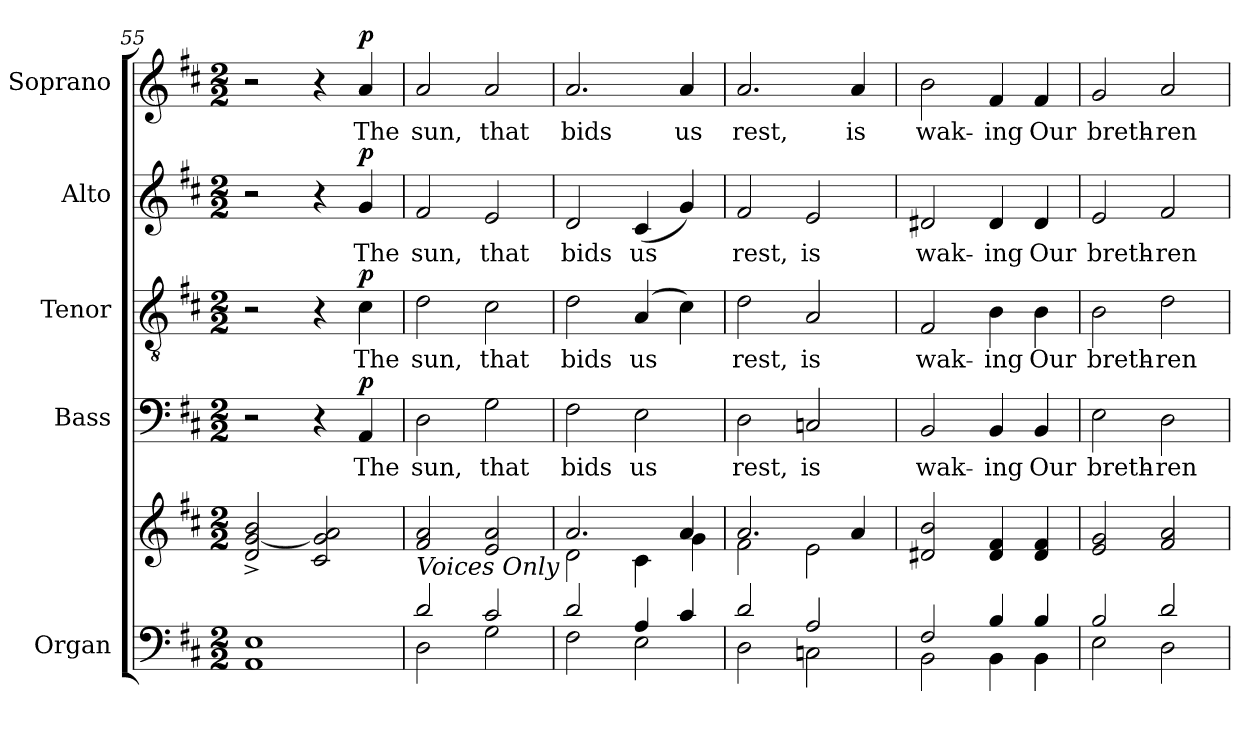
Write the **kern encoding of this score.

**kern	**kern	**kern	**text	**dynam	**kern	**text	**dynam	**kern	**text	**dynam	**kern	**text	**dynam
*part5	*part5	*part4	*part4	*part4	*part3	*part3	*part3	*part2	*part2	*part2	*part1	*part1	*part1
*staff6	*staff5	*staff4	*staff4	*staff4	*staff3	*staff3	*staff3	*staff2	*staff2	*staff2	*staff1	*staff1	*staff1
*I"Organ	*	*I"Bass	*	*	*I"Tenor	*	*	*I"Alto	*	*	*I"Soprano	*	*
*I'Org.	*	*I'B.	*	*	*I'T.	*	*	*I'A.	*	*	*I'S.	*	*
!!LO:PB:g=z
*clefF4	*clefG2	*clefF4	*	*	*clefGv2	*	*	*clefG2	*	*	*clefG2	*	*
*	*	*	*	*	*ITrd7c12	*	*	*	*	*	*	*	*
*k[f#c#]	*k[f#c#]	*k[f#c#]	*	*	*k[f#c#]	*	*	*k[f#c#]	*	*	*k[f#c#]	*	*
*D:	*D:	*D:	*	*	*D:	*	*	*D:	*	*	*D:	*	*
*M2/2	*M2/2	*M2/2	*	*	*M2/2	*	*	*M2/2	*	*	*M2/2	*	*
=55	=55	=55	=55	=55	=55	=55	=55	=55	=55	=55	=55	=55	=55
1AAi 1Ei	2di/^ [2gi^ 2bi^	2r	.	.	2r	.	.	2r	.	.	2r	.	.
.	2c#i/ 2gi] 2ai	4r	.	.	4r	.	.	4r	.	.	4r	.	.
!	!	!	!LO:LY:b:color=#000000	!	!	!	!	!	!	!	!	!	!
!	!	!	!	!	!	!LO:LY:b:color=#000000	!	!	!	!	!	!	!
!	!	!	!	!	!	!	!	!	!LO:LY:b:color=#000000	!	!	!	!
!	!	!	!	!	!	!	!	!	!	!	!	!LO:LY:b:color=#000000	!
.	.	4AAi/	The	p	4C#i\	The	p	4gi/	The	p	4ai/	The	p
=56	=56	=56	=56	=56	=56	=56	=56	=56	=56	=56	=56	=56	=56
*^	*	*	*	*	*	*	*	*	*	*	*	*	*
!	!	!	!	!LO:LY:b:color=#000000	!	!	!	!	!	!	!	!	!	!
!	!	!	!	!	!	!	!LO:LY:b:color=#000000	!	!	!	!	!	!	!
!	!	!	!	!	!	!	!	!	!	!LO:LY:b:color=#000000	!	!	!	!
!	!	!LO:TX:b:i:t=Voices Only	!	!	!	!	!	!	!	!	!	!	!	!
!	!	!	!	!	!	!	!	!	!	!	!	!	!LO:LY:b:color=#000000	!
2di/	2Di\	2f#i/ 2ai	2Di\	sun,	.	2Di\	sun,	.	2f#i/	sun,	.	2ai/	sun,	.
!	!	!	!	!LO:LY:b:color=#000000	!	!	!	!	!	!	!	!	!	!
!	!	!	!	!	!	!	!LO:LY:b:color=#000000	!	!	!	!	!	!	!
!	!	!	!	!	!	!	!	!	!	!LO:LY:b:color=#000000	!	!	!	!
!	!	!	!	!	!	!	!	!	!	!	!	!	!LO:LY:b:color=#000000	!
2c#i/	2Gi\	2ei/ 2ai	2Gi\	that	.	2C#i\	that	.	2ei/	that	.	2ai/	that	.
=57	=57	=57	=57	=57	=57	=57	=57	=57	=57	=57	=57	=57	=57	=57
*	*	*^	*	*	*	*	*	*	*	*	*	*	*	*
!	!	!	!	!	!LO:LY:b:color=#000000	!	!	!	!	!	!	!	!	!	!
!	!	!	!	!	!	!	!	!LO:LY:b:color=#000000	!	!	!	!	!	!	!
!	!	!	!	!	!	!	!	!	!	!	!LO:LY:b:color=#000000	!	!	!	!
!	!	!	!	!	!	!	!	!	!	!	!	!	!	!LO:LY:b:color=#000000	!
2di/	2F#i\	2.ai/	2di\	2F#i\	bids	.	2Di\	bids	.	2di/	bids	.	2.ai/	bids	.
!	!	!	!	!	!LO:LY:b:color=#000000	!	!	!	!	!	!	!	!	!	!
!	!	!	!	!	!	!	!	!LO:LY:b:color=#000000	!	!	!	!	!	!	!
!	!	!	!	!	!	!	!	!	!	!	!LO:LY:b:color=#000000	!	!	!	!
4Ai/	2Ei\	.	4c#i\	2Ei\	us	.	(4AAi/	us	.	(4c#i/	us	.	.	.	.
!	!	!	!	!	!	!	!	!	!	!	!	!	!	!LO:LY:b:color=#000000	!
4c#i/	.	4ai/	4gi\	.	.	.	4C#i\)	.	.	4gi/)	.	.	4ai/	us	.
=58	=58	=58	=58	=58	=58	=58	=58	=58	=58	=58	=58	=58	=58	=58	=58
!	!	!	!	!	!LO:LY:b:color=#000000	!	!	!	!	!	!	!	!	!	!
!	!	!	!	!	!	!	!	!LO:LY:b:color=#000000	!	!	!	!	!	!	!
!	!	!	!	!	!	!	!	!	!	!	!LO:LY:b:color=#000000	!	!	!	!
!	!	!	!	!	!	!	!	!	!	!	!	!	!	!LO:LY:b:color=#000000	!
2di/	2Di\	2.ai/	2f#i\	2Di\	rest,	.	2Di\	rest,	.	2f#i/	rest,	.	2.ai/	rest,	.
!	!	!	!	!	!LO:LY:b:color=#000000	!	!	!	!	!	!	!	!	!	!
!	!	!	!	!	!	!	!	!LO:LY:b:color=#000000	!	!	!	!	!	!	!
!	!	!	!	!	!	!	!	!	!	!	!LO:LY:b:color=#000000	!	!	!	!
2Ai/	2Cni\	.	2ei\	2Cni/	is	.	2AAi/	is	.	2ei/	is	.	.	.	.
!	!	!	!	!	!	!	!	!	!	!	!	!	!	!LO:LY:b:color=#000000	!
.	.	4ai/	.	.	.	.	.	.	.	.	.	.	4ai/	is	.
*	*	*v	*v	*	*	*	*	*	*	*	*	*	*	*	*
=59	=59	=59	=59	=59	=59	=59	=59	=59	=59	=59	=59	=59	=59	=59
!	!	!	!	!LO:LY:b:color=#000000	!	!	!	!	!	!	!	!	!	!
!	!	!	!	!	!	!	!LO:LY:b:color=#000000	!	!	!	!	!	!	!
!	!	!	!	!	!	!	!	!	!	!LO:LY:b:color=#000000	!	!	!	!
!	!	!	!	!	!	!	!	!	!	!	!	!	!LO:LY:b:color=#000000	!
2F#i/	2BBi\	2d#Xi/ 2bi	2BBi/	wak-	.	2FF#i/	wak-	.	2d#Xi/	wak-	.	2bi\	wak-	.
!	!	!	!	!LO:LY:b:color=#000000	!	!	!	!	!	!	!	!	!	!
!	!	!	!	!	!	!	!LO:LY:b:color=#000000	!	!	!	!	!	!	!
!	!	!	!	!	!	!	!	!	!	!LO:LY:b:color=#000000	!	!	!	!
!	!	!	!	!	!	!	!	!	!	!	!	!	!LO:LY:b:color=#000000	!
4Bi/	4BBi\	4d#i/ 4f#i	4BBi/	-ing	.	4BBi\	-ing	.	4d#i/	-ing	.	4f#i/	-ing	.
!	!	!	!	!LO:LY:b:color=#000000	!	!	!	!	!	!	!	!	!	!
!	!	!	!	!	!	!	!LO:LY:b:color=#000000	!	!	!	!	!	!	!
!	!	!	!	!	!	!	!	!	!	!LO:LY:b:color=#000000	!	!	!	!
!	!	!	!	!	!	!	!	!	!	!	!	!	!LO:LY:b:color=#000000	!
4Bi/	4BBi\	4d#i/ 4f#i	4BBi/	Our	.	4BBi\	Our	.	4d#i/	Our	.	4f#i/	Our	.
=60	=60	=60	=60	=60	=60	=60	=60	=60	=60	=60	=60	=60	=60	=60
!	!	!	!	!LO:LY:b:color=#000000	!	!	!	!	!	!	!	!	!	!
!	!	!	!	!	!	!	!LO:LY:b:color=#000000	!	!	!	!	!	!	!
!	!	!	!	!	!	!	!	!	!	!LO:LY:b:color=#000000	!	!	!	!
!	!	!	!	!	!	!	!	!	!	!	!	!	!LO:LY:b:color=#000000	!
2Bi/	2Ei\	2ei/ 2gi	2Ei\	breth-	.	2BBi\	breth-	.	2ei/	breth-	.	2gi/	breth-	.
!	!	!	!	!LO:LY:b:color=#000000	!	!	!	!	!	!	!	!	!	!
!	!	!	!	!	!	!	!LO:LY:b:color=#000000	!	!	!	!	!	!	!
!	!	!	!	!	!	!	!	!	!	!LO:LY:b:color=#000000	!	!	!	!
!	!	!	!	!	!	!	!	!	!	!	!	!	!LO:LY:b:color=#000000	!
2di/	2Di\	2f#i/ 2ai	2Di\	-ren	.	2Di\	-ren	.	2f#i/	-ren	.	2ai/	-ren	.
*v	*v	*	*	*	*	*	*	*	*	*	*	*	*	*
=	=	=	=	=	=	=	=	=	=	=	=	=	=
*-	*-	*-	*-	*-	*-	*-	*-	*-	*-	*-	*-	*-	*-
